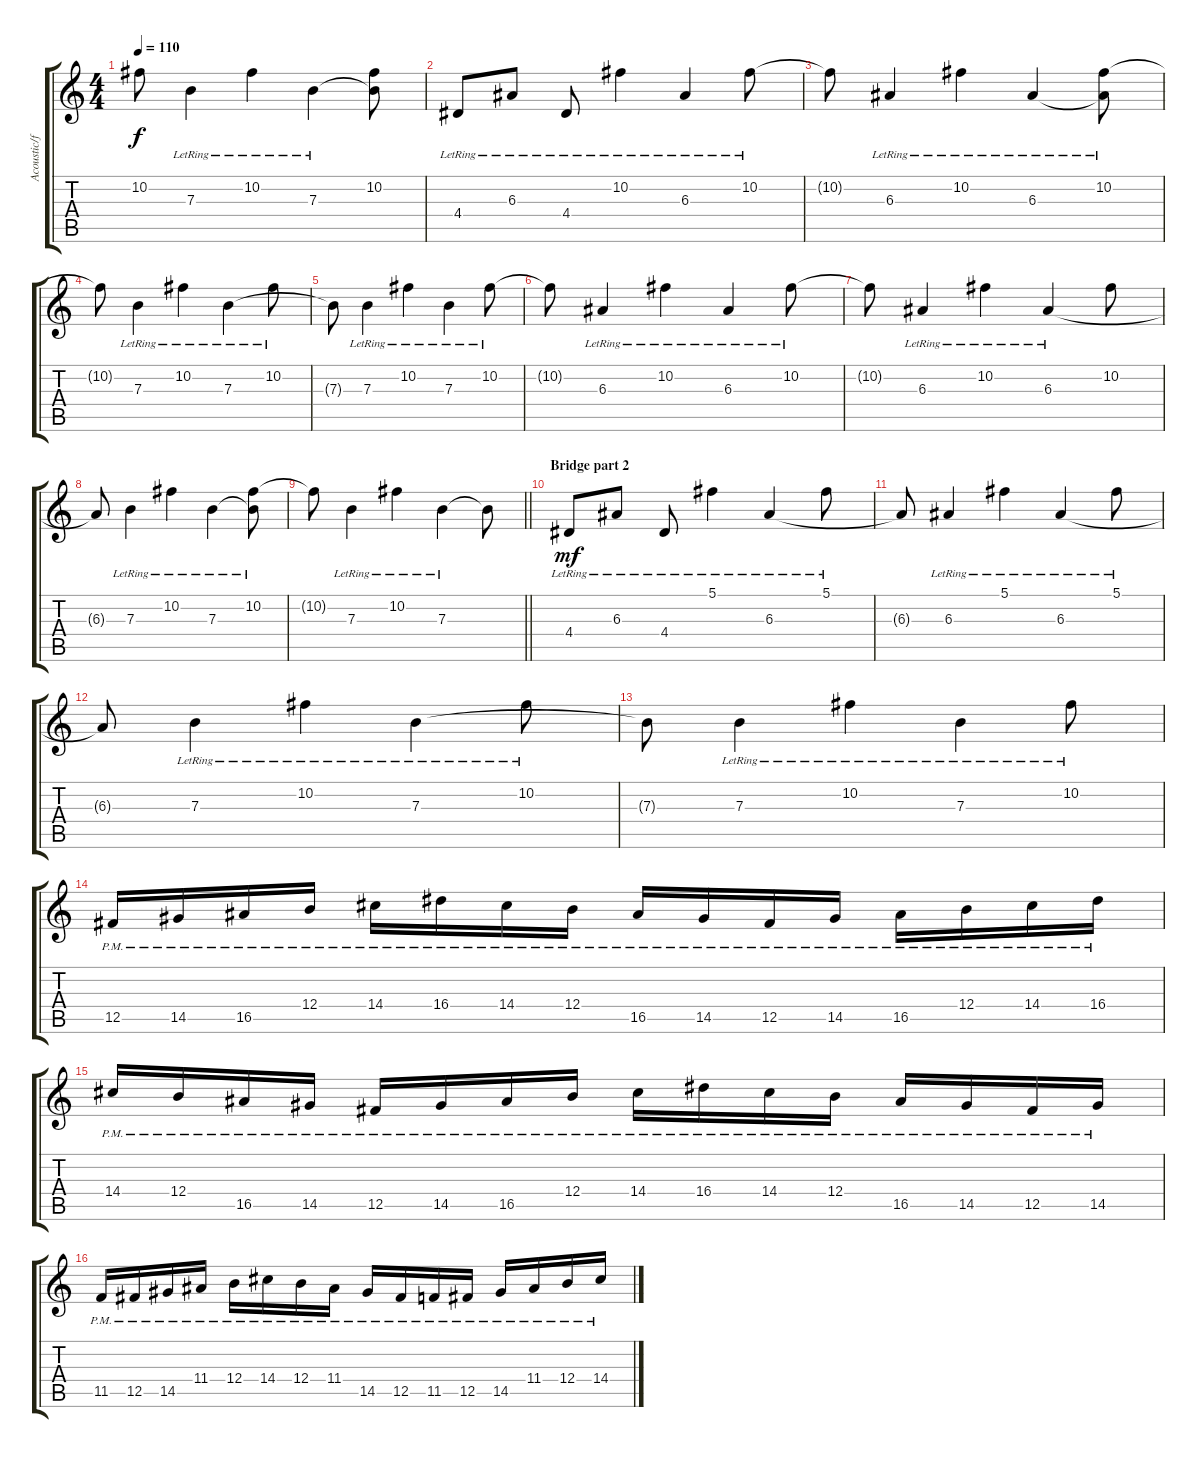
\track ("Acoustic/fills" "Acoustic/f") {instrument acousticguitarsteel}
\staff {score tabs}
\tuning (Db4 Ab3 E3 B2 Gb2 B1) {hide}
\ts (4 4)
\tempo 110
\clef g2
\ks c
10.2{t}.8{dy f} 7.3{lr}.4 10.2{lr}.4 7.3{lr}.4 (10.2 7.3{t}).8 |
4.4{lr}.8 6.3{lr}.8 4.4{lr}.8 10.2{lr}.4 6.3{lr}.4 10.2{lr}.8 |
10.2{t}.8 6.3{lr}.4 10.2{lr}.4 6.3{lr}.4 (10.2{lr} 6.3{t}).8 |
10.2{t}.8 7.3{lr}.4 10.2{lr}.4 7.3{lr}.4 10.2{lr}.8 |
7.3{t}.8 7.3{lr}.4 10.2{lr}.4 7.3{lr}.4 10.2{lr}.8 |
10.2{t}.8 6.3{lr}.4 10.2{lr}.4 6.3{lr}.4 10.2{lr}.8 |
10.2{t}.8 6.3{lr}.4 10.2{lr}.4 6.3{lr}.4 10.2.8 |
6.3{t}.8 7.3{lr}.4 10.2{lr}.4 7.3{lr}.4 (10.2{lr} 7.3{t}).8 |
\barLineRight lightlight
10.2{t}.8 7.3{lr}.4 10.2{lr}.4 7.3{lr}.4 7.3{t}.8 |
\section ("" "Bridge part 2")
4.4{lr}.8{dy mf} 6.3{lr}.8 4.4{lr}.8 5.1{lr}.4 6.3{lr}.4 5.1{lr}.8 |
6.3{t}.8 6.3{lr}.4 5.1{lr}.4 6.3{lr}.4 5.1{lr}.8 |
6.3{t}.8 7.3{lr}.4 10.2{lr}.4 7.3{lr}.4 10.2{lr}.8 |
7.3{t}.8 7.3{lr}.4 10.2{lr}.4 7.3{lr}.4 10.2{lr}.8 |
12.5{pm}.16{instrument distortionguitar} 14.5{pm}.16 16.5{pm}.16 12.4{pm}.16 14.4{pm}.16 16.4{pm}.16 14.4{pm}.16 12.4{pm}.16 16.5{pm}.16 14.5{pm}.16 12.5{pm}.16 14.5{pm}.16 16.5{pm}.16 12.4{pm}.16 14.4{pm}.16 16.4{pm}.16 |
14.4{pm}.16 12.4{pm}.16 16.5{pm}.16 14.5{pm}.16 12.5{pm}.16 14.5{pm}.16 16.5{pm}.16 12.4{pm}.16 14.4{pm}.16 16.4{pm}.16 14.4{pm}.16 12.4{pm}.16 16.5{pm}.16 14.5{pm}.16 12.5{pm}.16 14.5{pm}.16 |
11.5{pm}.16 12.5{pm}.16 14.5{pm}.16 11.4{pm}.16 12.4{pm}.16 14.4{pm}.16 12.4{pm}.16 11.4{pm}.16 14.5{pm}.16 12.5{pm}.16 11.5{pm}.16 12.5{pm}.16 14.5{pm}.16 11.4{pm}.16 12.4{pm}.16 14.4{pm}.16
